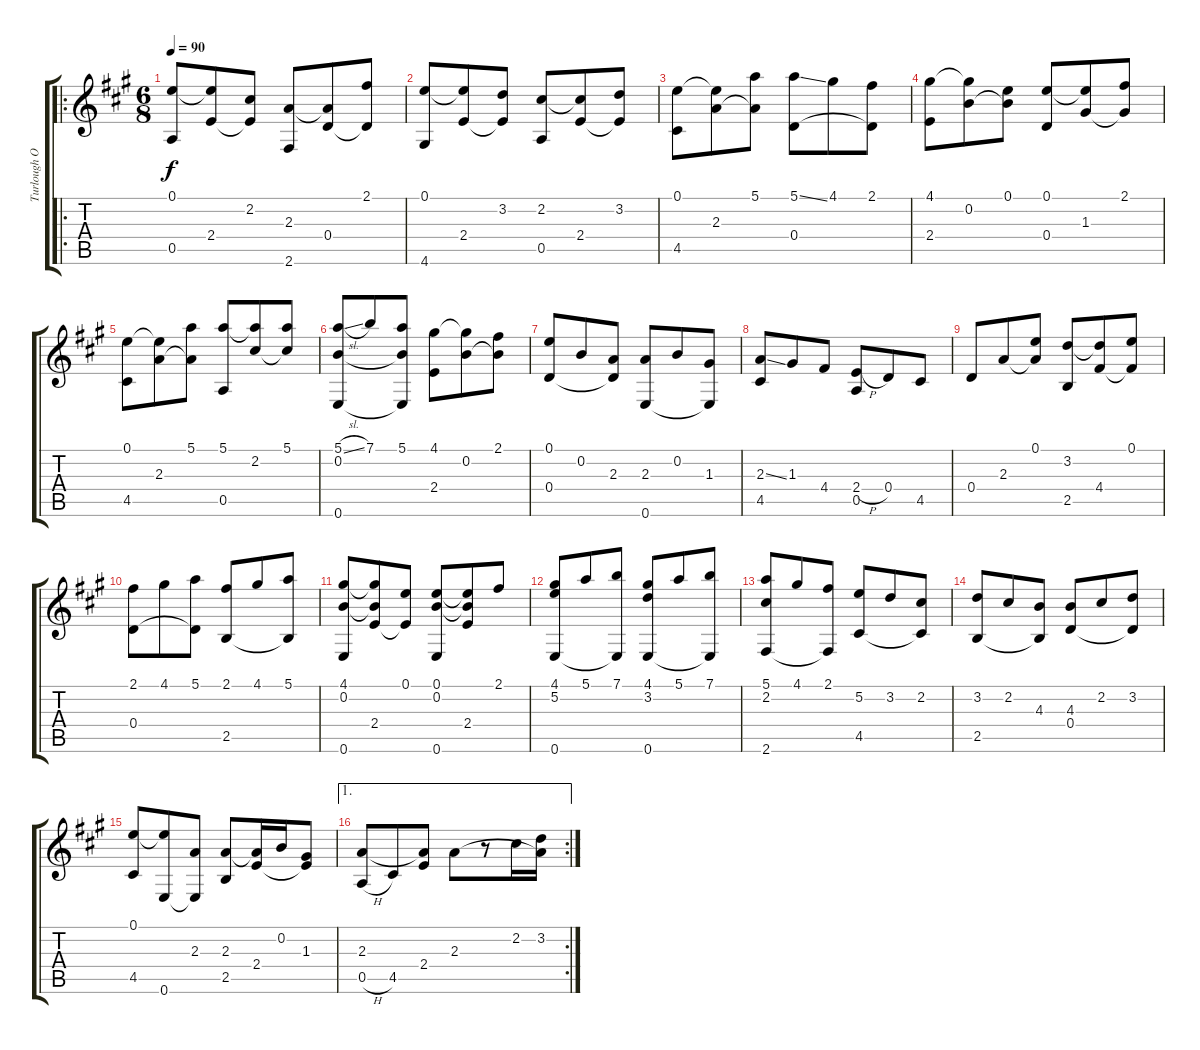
\track ("Turlough O'Carolan" "Turlough O") {instrument acousticguitarsteel}
\staff {score tabs}
\tuning (E4 B3 G3 D3 A2 E2) {hide}
\ro
\ts (6 8)
\tempo 90
\clef g2
\ks a
(0.1 0.5).8{dy f} (0.1{t} 2.4).8 (2.2 2.4{t}).8 (2.3 2.6).8 (2.3{t} 0.4).8 (2.1 0.4{t}).8 |
(0.1 4.6).8 (0.1{t} 2.4).8 (3.2 2.4{t}).8 (2.2 0.5).8 (2.2{t} 2.4).8 (3.2 2.4{t}).8 |
(0.1 4.5).8 (0.1{t} 2.3).8 (5.1 2.3{t}).8 (5.1{ss} 0.4).8 4.1.8 (2.1 0.4{t}).8 |
(4.1 2.4).8 (4.1{t} 0.2).8 (0.1 0.2{t}).8 (0.1 0.4).8 (0.1{t} 1.3).8 (2.1 1.3{t}).8 |
(0.1 4.5).8 (0.1{t} 2.3).8 (5.1 2.3{t}).8 (5.1 0.5).8 (5.1{t} 2.2).8 (5.1 2.2{t}).8 |
(5.1{sl} 0.2 0.6).8 7.1.8 (5.1 0.2{t} 0.6{t}).8 (4.1 2.4).8 (4.1{t} 0.2).8 (2.1 0.2{t}).8 |
(0.1 0.4).8 0.2.8 (2.3 0.4{t}).8 (2.3 0.6).8 0.2.8 (1.3 0.6{t}).8 |
(2.3{ss} 4.5).8 1.3.8 4.4.8 (2.4{h} 0.5).8 0.4.8 4.5.8 |
0.4.8 2.3.8 (0.1 2.3{t}).8 (3.2 2.5).8 (3.2{t} 4.4).8 (0.1 4.4{t}).8 |
(2.1 0.4).8 4.1.8 (5.1 0.4{t}).8 (2.1 2.5).8 4.1.8 (5.1 2.5{t}).8 |
(4.1 0.2 0.6).8 (4.1{t} 0.2{t} 2.4).8 (0.1 2.4{t}).8 (0.1 0.2 0.6).8 (0.1{t} 0.2{t} 2.4).8 2.1.8 |
(4.1 5.2 0.6).8 5.1.8 (7.1 0.6{t}).8 (4.1 3.2 0.6).8 5.1.8 (7.1 0.6{t}).8 |
(5.1 2.2 2.6).8 4.1.8 (2.1 2.6{t}).8 (5.2 4.5).8 3.2.8 (2.2 4.5{t}).8 |
(3.2 2.5).8 2.2.8 (4.3 2.5{t}).8 (4.3 0.4).8 2.2.8 (3.2 0.4{t}).8 |
(0.1 4.5).8 (0.1{t} 0.6).8 (2.3 0.6{t}).8 (2.3 2.5).8 (2.3{t} 2.4).16 0.2.16 (1.3 2.4{t}).8 |
\ae 1
\rc 2
(2.3 0.5{h}).8 4.5.8 (2.3{t} 2.4).8 2.3.8 r.8 2.2.16 (3.2 2.3{t}).16
